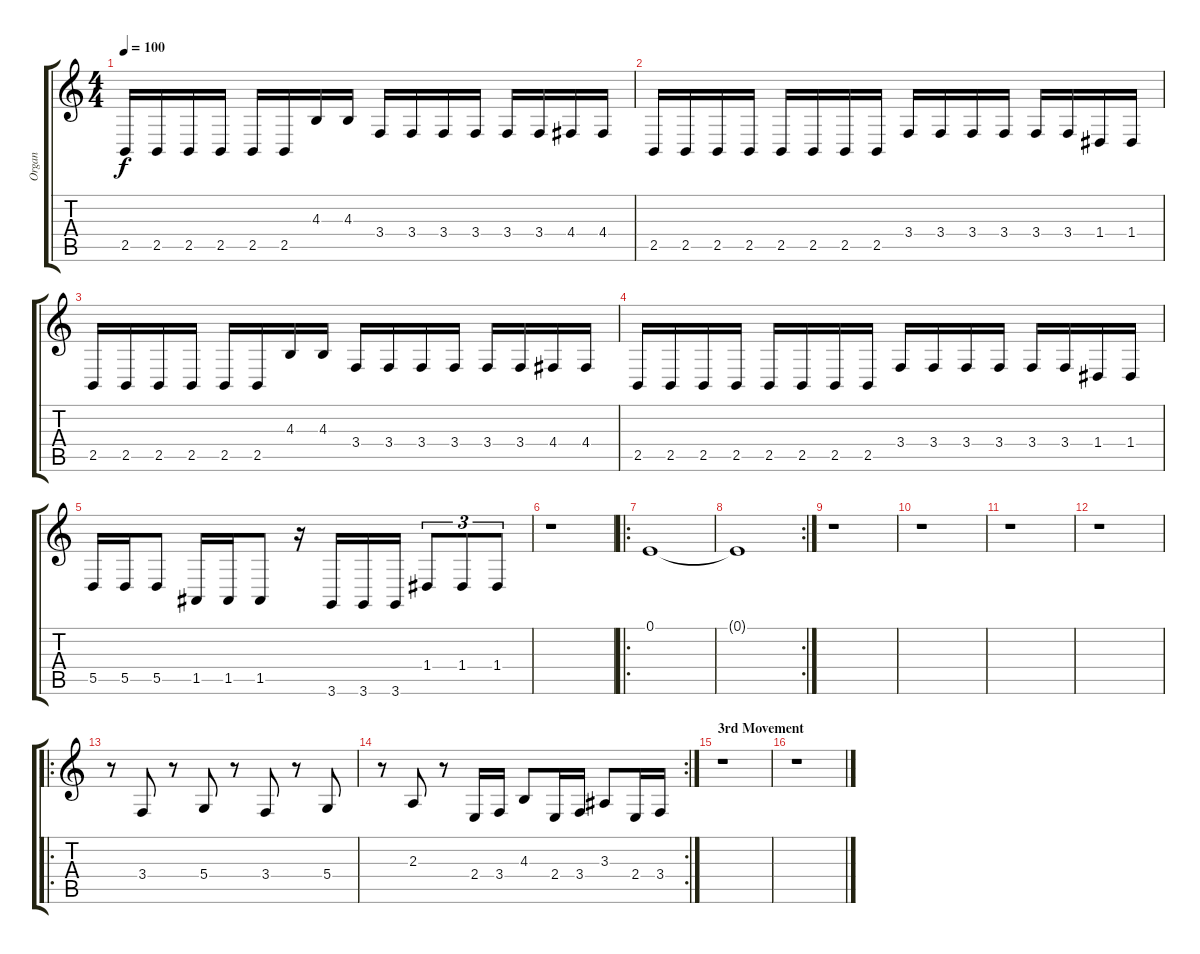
\track ("Organ" "Organ") {instrument rockorgan}
\staff {score tabs}
\tuning (E4 B3 G3 D3 A2 E2) {hide}
\ts (4 4)
\tempo 100
\clef g2
\ks c
2.5.16{dy f} 2.5.16 2.5.16 2.5.16 2.5.16 2.5.16 4.3.16 4.3.16 3.4.16 3.4.16 3.4.16 3.4.16 3.4.16 3.4.16 4.4.16 4.4.16 |
2.5.16 2.5.16 2.5.16 2.5.16 2.5.16 2.5.16 2.5.16 2.5.16 3.4.16 3.4.16 3.4.16 3.4.16 3.4.16 3.4.16 1.4.16 1.4.16 |
2.5.16 2.5.16 2.5.16 2.5.16 2.5.16 2.5.16 4.3.16 4.3.16 3.4.16 3.4.16 3.4.16 3.4.16 3.4.16 3.4.16 4.4.16 4.4.16 |
2.5.16 2.5.16 2.5.16 2.5.16 2.5.16 2.5.16 2.5.16 2.5.16 3.4.16 3.4.16 3.4.16 3.4.16 3.4.16 3.4.16 1.4.16 1.4.16 |
5.5.16 5.5.16 5.5.8 1.5.16 1.5.16 1.5.8 r.16 3.6.16 3.6.16 3.6.16 1.4.8{tu (3 2)} 1.4.8{tu (3 2)} 1.4.8{tu (3 2)} |
r.1 |
\ro
0.1.1 |
\rc 2
0.1{t}.1 |
r.1 |
r.1 |
r.1 |
r.1 |
\ro
r.8 3.4.8 r.8 5.4.8 r.8 3.4.8 r.8 5.4.8 |
\rc 2
r.8 2.3.8 r.8 2.4.16 3.4.16 4.3.8 2.4.16 3.4.16 3.3.8 2.4.16 3.4.16 |
\section ("" "3rd Movement")
r.1 |
r.1
